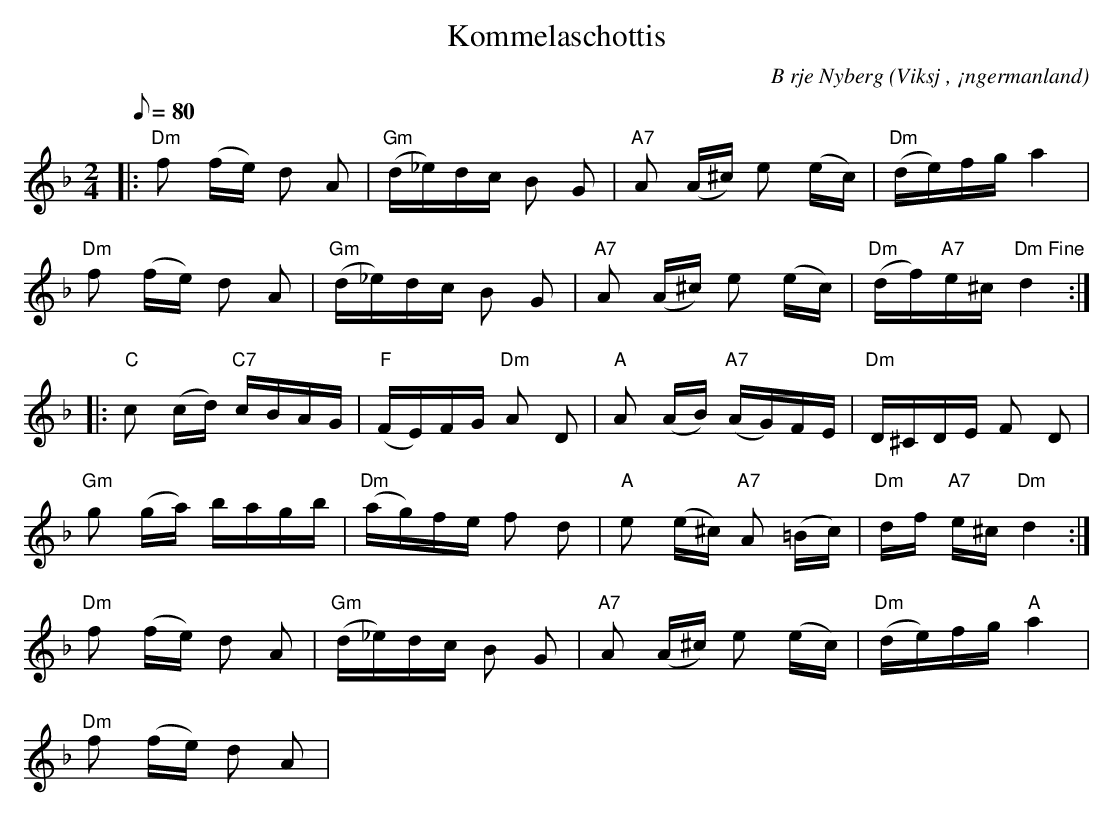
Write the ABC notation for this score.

X:1
T:Kommelaschottis
C:B rje Nyberg
O:Viksj , ¡ngermanland
M:2/4
L:1/8
Q:80
K:Dm
|: "Dm"f (f/2e/2) d A | "Gm"(d/2_e/2)d/2c/2 B G | "A7"A (A/2^c/2) e (e/2c/2) |"Dm"(d/2e/2)f/2g/2 a2 |
"Dm"f (f/2e/2) d A | "Gm" (d/2_e/2)d/2c/2 B G | "A7"A (A/2^c/2) e (e/2c/2) | "Dm"(d/2f/2)"A7"e/2^c/2 "Dm Fine"d2::
"C"c (c/2d/2) "C7"c/2B/2A/2G/2 | "F"(F/2E/2)F/2G/2 "Dm"A D | "A"A (A/2B/2) "A7"(A/2G/2)F/2E/2 | "Dm"D/2^C/2D/2E/2 F D |
"Gm"g (g/2a/2) b/2a/2g/2b/2 | "Dm"(a/2g/2)f/2e/2 f d | "A"e (e/2^c/2) "A7"A (=B/2c/2) | "Dm"d/2f/2 "A7"e/2^c/2 "Dm"d2:|
"Dm"f (f/2e/2) d A | "Gm"(d/2_e/2)d/2c/2 B G | "A7"A (A/2^c/2) e (e/2c/2) | "Dm"(d/2e/2)f/2g/2 "A"a2 |
"Dm"f (f/2e/2) d A |
